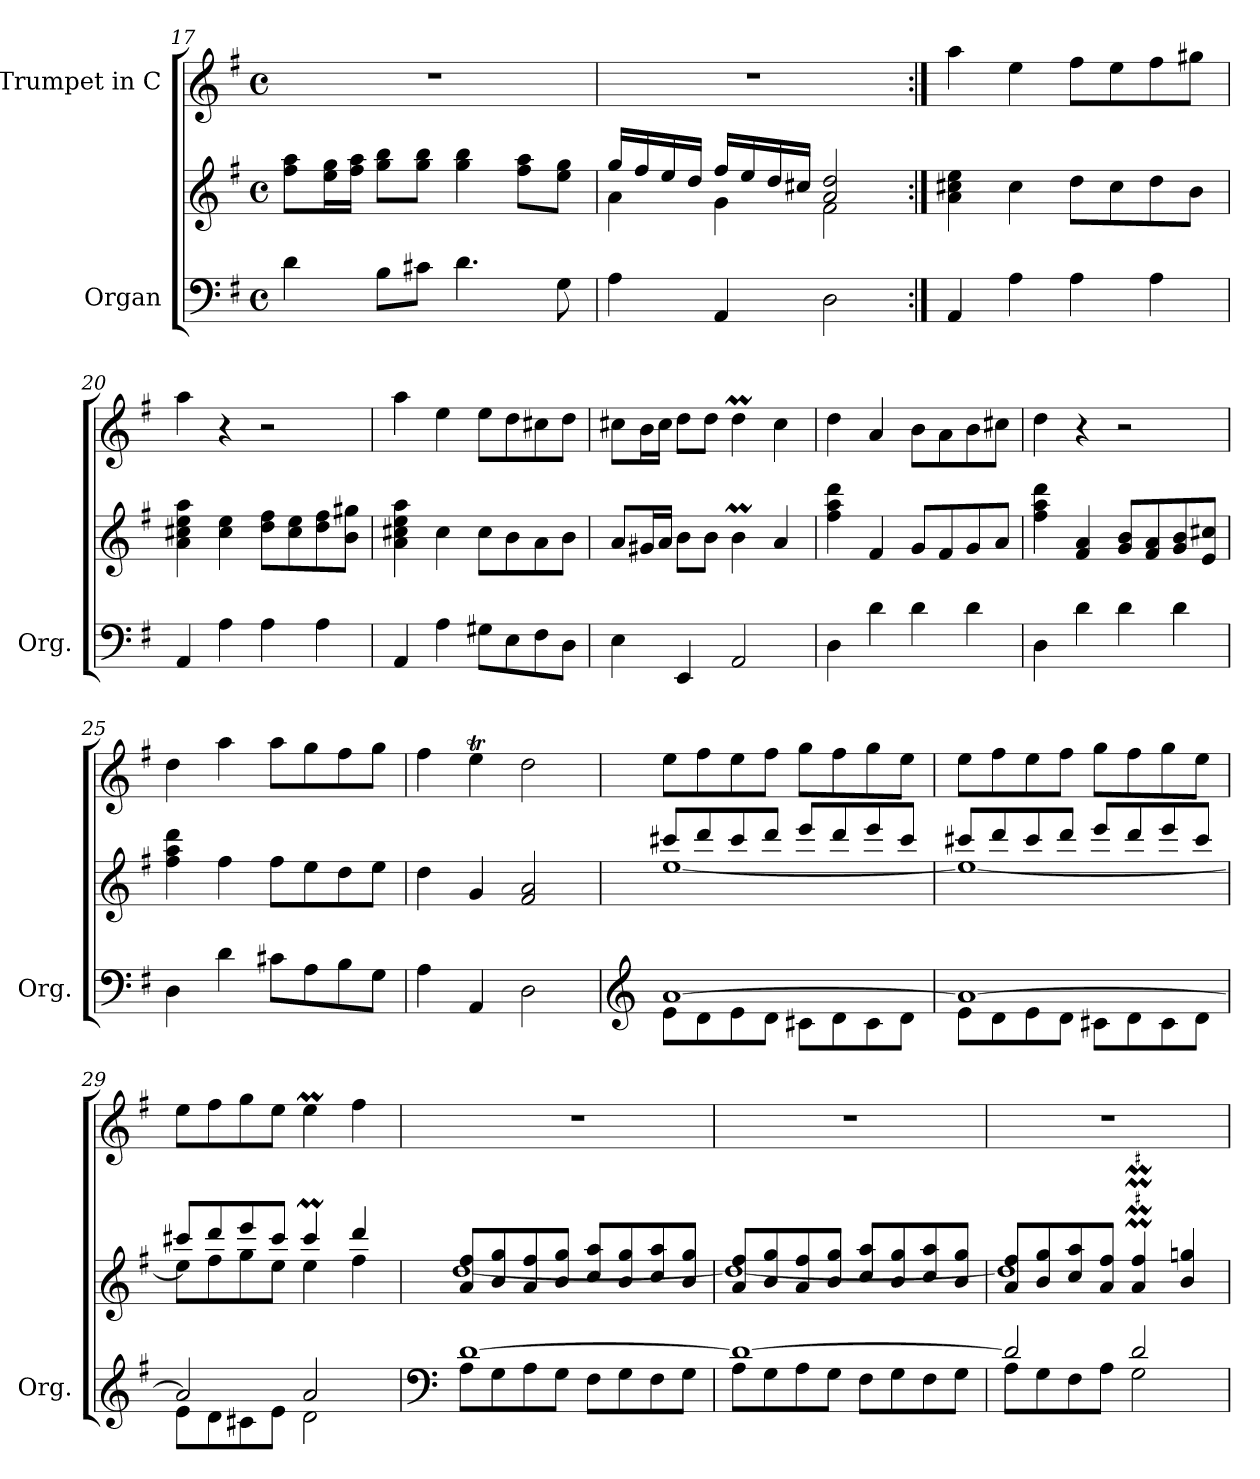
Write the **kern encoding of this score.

**kern	**kern	**kern
*part2	*part2	*part1
*staff3	*staff2	*staff1
*I"Organ	*	*I"Trumpet in C
*I'Org.	*	*
*clefF4	*clefG2	*clefG2
*k[f#]	*k[f#]	*k[f#]
*G:	*G:	*G:
*M4/4	*M4/4	*M4/4
*met(c)	*met(c)	*met(c)
=17	=17	=17
4d\	8ff#\ 8aa\L	1r
.	16ee\ 16gg\L	.
.	16ff#\ 16aa\JJ	.
8B\L	8gg\ 8bb\L	.
8c#X\J	8gg\ 8bb\J	.
4.d\	4gg\ 4bb\	.
.	8ff#\ 8aa\L	.
8G\	8ee\ 8gg\J	.
=18	=18	=18
*	*^	*
4A\	16gg/LL	4a\	1r
.	16ff#/	.	.
.	16ee/	.	.
.	16dd/JJ	.	.
4AA/	16ff#/LL	4g\	.
.	16ee/	.	.
.	16dd/	.	.
.	16cc#X/JJ	.	.
2D\	2a/ 2dd/	2f#\	.
*	*v	*v	*
=19:|!	=19:|!	=19:|!
4AA/	4a\ 4cc#X\ 4ee\	4aa\
4A\	4cc#\	4ee\
4A\	8dd\L	8ff#\L
.	8cc#\	8ee\
4A\	8dd\	8ff#\
.	8b\J	8gg#X\J
!!LO:PB:g=z
=20	=20	=20
4AA/	4a\ 4cc#X\ 4ee\ 4aa\	4aa\
4A\	4cc#\ 4ee\	4r
4A\	8dd\ 8ff#\L	2r
.	8cc#\ 8ee\	.
4A\	8dd\ 8ff#\	.
.	8b\ 8gg#X\J	.
=21	=21	=21
4AA/	4a\ 4cc#X\ 4ee\ 4aa\	4aa\
4A\	4cc#\	4ee\
8G#X\L	8cc#\L	8ee\L
8E\	8b\	8dd\
8F#\	8a\	8cc#X\
8D\J	8b\J	8dd\J
=22	=22	=22
4E\	8a/L	8cc#X\L
.	16g#X/L	16b\L
.	16a/JJ	16cc#\JJ
4EE/	8b\L	8dd\L
.	8b\J	8dd\J
2AA/	4bm\	4ddM\
.	4a/	4cc#\
=23	=23	=23
4D\	4ff#\ 4aa\ 4ddd\	4dd\
4d\	4f#/	4a/
4d\	8g/L	8b\L
.	8f#/	8a\
4d\	8g/	8b\
.	8a/J	8cc#X\J
=24	=24	=24
4D\	4ff#\ 4aa\ 4ddd\	4dd\
4d\	4f#/ 4a/	4r
4d\	8g/ 8b/L	2r
.	8f#/ 8a/	.
4d\	8g/ 8b/	.
.	8e/ 8cc#X/J	.
!!LO:LB:g=z
=25	=25	=25
4D\	4ff#\ 4aa\ 4ddd\	4dd\
4d\	4ff#\	4aa\
8c#X\L	8ff#\L	8aa\L
8A\	8ee\	8gg\
8B\	8dd\	8ff#\
8G\J	8ee\J	8gg\J
=26	=26	=26
4A\	4dd\	4ff#\
4AA/	4g/	4eeT\
2D\	2f#/ 2a/	2dd\
=27	=27	=27
*clefG2	*	*
*^	*^	*
[>1a	8e\L	8ccc#X/L	[<1ee	8ee\L
.	8d\	8ddd/	.	8ff#\
.	8e\	8ccc#/	.	8ee\
.	8d\J	8ddd/J	.	8ff#\J
.	8c#X\L	8eee/L	.	8gg\L
.	8d\	8ddd/	.	8ff#\
.	8c#\	8eee/	.	8gg\
.	8d\J	8ccc#/J	.	8ee\J
=28	=28	=28	=28	=28
1a_	8e\L	8ccc#X/L	1ee_	8ee\L
.	8d\	8ddd/	.	8ff#\
.	8e\	8ccc#/	.	8ee\
.	8d\J	8ddd/J	.	8ff#\J
.	8c#X\L	8eee/L	.	8gg\L
.	8d\	8ddd/	.	8ff#\
.	8c#\	8eee/	.	8gg\
.	8d\J	8ccc#/J	.	8ee\J
=29	=29	=29	=29	=29
2a/]	8e\L	8ccc#X/L	8ee\L]	8ee\L
.	8d\	8ddd/	8ff#\	8ff#\
.	8c#X\	8eee/	8gg\	8gg\
.	8e\J	8ccc#/J	8ee\J	8ee\J
2a/	2d\	4ccc#m/	4ee\	4eeM\
.	.	4ddd/	4ff#\	4ff#\
!!LO:LB:g=z
=30	=30	=30	=30	=30
*clefF4	*	*	*	*
[>1d	8A\L	8a/ 8ff#/L	[<1dd	1r
.	8G\	8b/ 8gg/	.	.
.	8A\	8a/ 8ff#/	.	.
.	8G\J	8b/ 8gg/J	.	.
.	8F#\L	8cc/ 8aa/L	.	.
.	8G\	8b/ 8gg/	.	.
.	8F#\	8cc/ 8aa/	.	.
.	8G\J	8b/ 8gg/J	.	.
=31	=31	=31	=31	=31
1d_	8A\L	8a/ 8ff#/L	1dd_	1r
.	8G\	8b/ 8gg/	.	.
.	8A\	8a/ 8ff#/	.	.
.	8G\J	8b/ 8gg/J	.	.
.	8F#\L	8cc/ 8aa/L	.	.
.	8G\	8b/ 8gg/	.	.
.	8F#\	8cc/ 8aa/	.	.
.	8G\J	8b/ 8gg/J	.	.
=32	=32	=32	=32	=32
2d/]	8A\L	8a/ 8ff#/L	1dd]	1r
.	8G\	8b/ 8gg/	.	.
.	8F#\	8cc/ 8aa/	.	.
.	8A\J	8a/ 8ff#/J	.	.
2d/	2G\	4a/M 4ff#/M	.	.
.	.	4b/ 4gg/	.	.
*v	*v	*	*	*
*	*v	*v	*
=	=	=
*-	*-	*-
